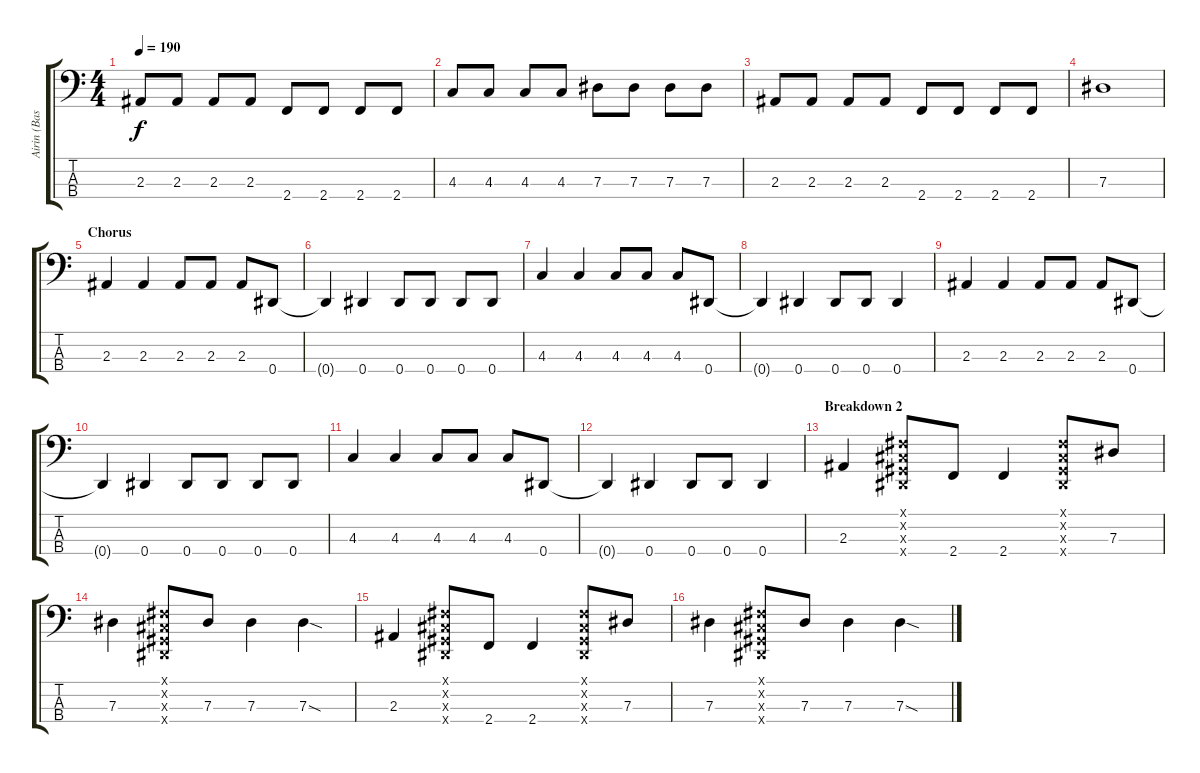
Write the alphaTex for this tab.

\track ("Airin (Bass)" "Airin (Bas") {instrument electricbasspick}
\staff {score tabs}
\tuning (Gb2 Db2 Ab1 Eb1) {hide}
\ts (4 4)
\tempo 190
\clef f4
\ks c
2.3.8{dy f} 2.3.8 2.3.8 2.3.8 2.4.8 2.4.8 2.4.8 2.4.8 |
4.3.8 4.3.8 4.3.8 4.3.8 7.3.8 7.3.8 7.3.8 7.3.8 |
2.3.8 2.3.8 2.3.8 2.3.8 2.4.8 2.4.8 2.4.8 2.4.8 |
7.3.1 |
\section ("" "Chorus ")
2.3.4 2.3.4 2.3.8 2.3.8 2.3.8 0.4.8 |
0.4{t}.4 0.4.4 0.4.8 0.4.8 0.4.8 0.4.8 |
4.3.4 4.3.4 4.3.8 4.3.8 4.3.8 0.4.8 |
0.4{t}.4 0.4.4 0.4.8 0.4.8 0.4.4 |
2.3.4 2.3.4 2.3.8 2.3.8 2.3.8 0.4.8 |
0.4{t}.4 0.4.4 0.4.8 0.4.8 0.4.8 0.4.8 |
4.3.4 4.3.4 4.3.8 4.3.8 4.3.8 0.4.8 |
0.4{t}.4 0.4.4 0.4.8 0.4.8 0.4.4 |
\section ("" "Breakdown 2")
2.3.4 (0.1{x} 0.2{x} 0.3{x} 0.4{x}).8 2.4.8 2.4.4 (0.1{x} 0.2{x} 0.3{x} 0.4{x}).8 7.3.8 |
7.3.4 (0.1{x} 0.2{x} 0.3{x} 0.4{x}).8 7.3.8 7.3.4 7.3{sod}.4 |
2.3.4 (0.1{x} 0.2{x} 0.3{x} 0.4{x}).8 2.4.8 2.4.4 (0.1{x} 0.2{x} 0.3{x} 0.4{x}).8 7.3.8 |
7.3.4 (0.1{x} 0.2{x} 0.3{x} 0.4{x}).8 7.3.8 7.3.4 7.3{sod}.4
